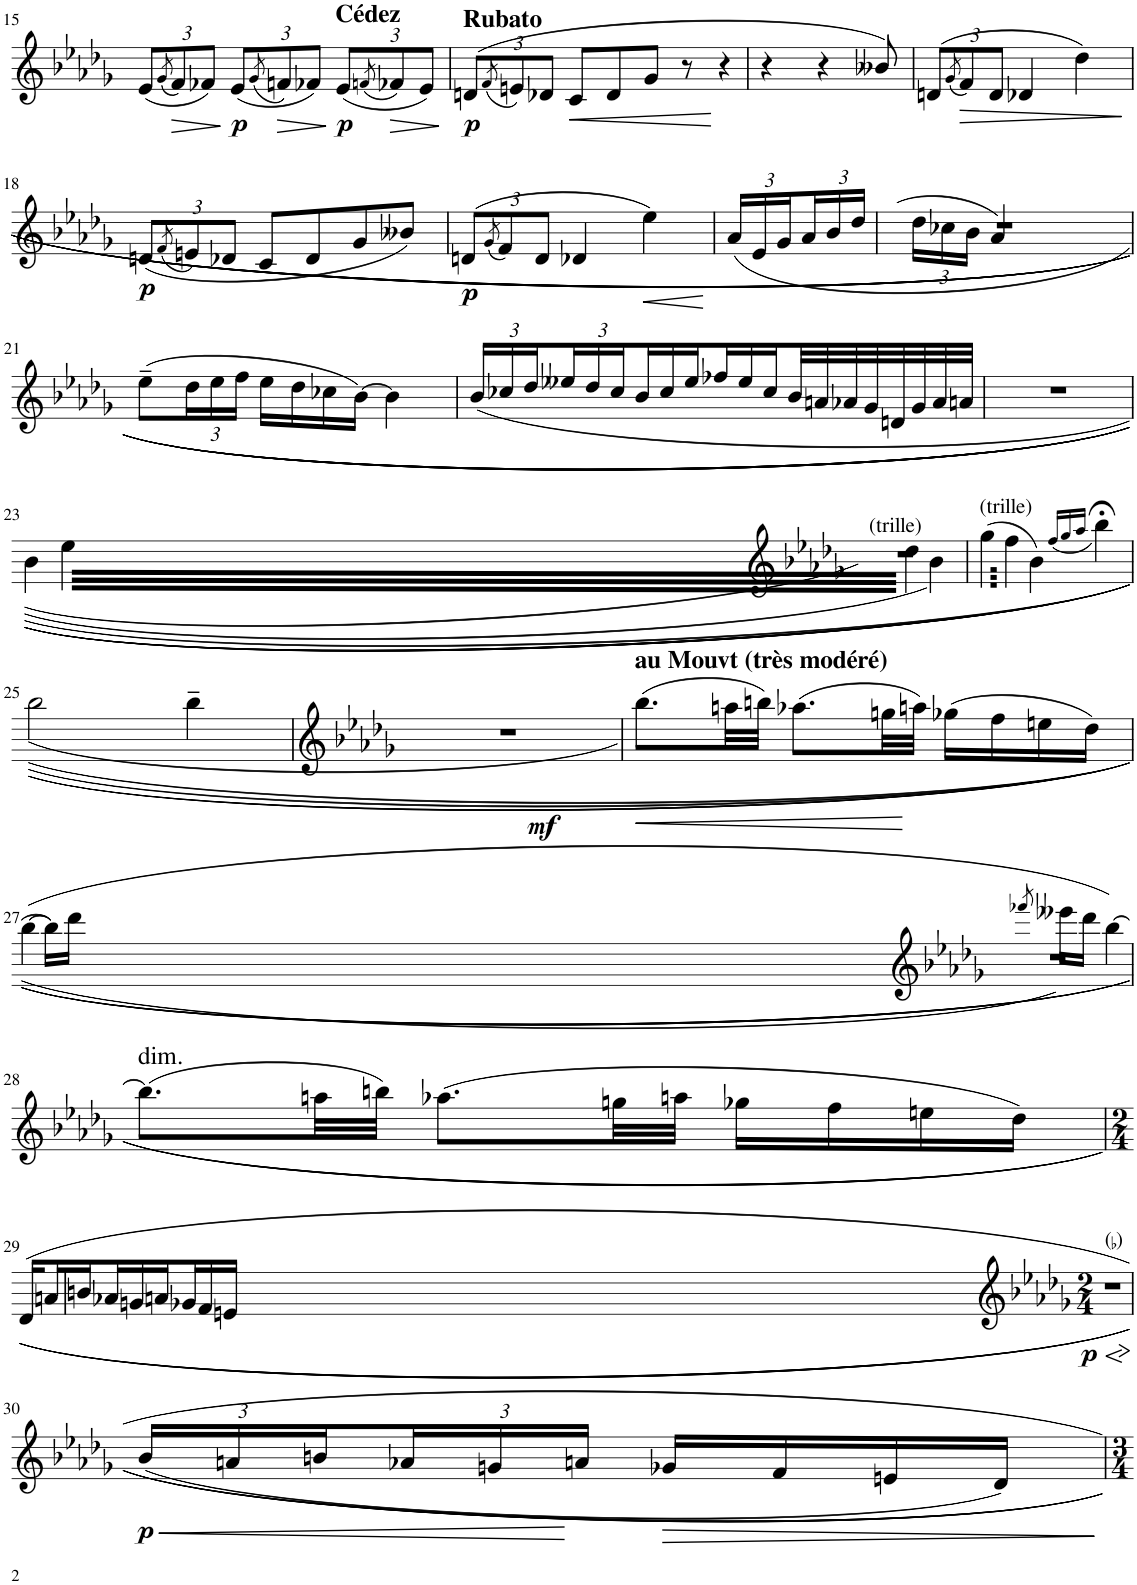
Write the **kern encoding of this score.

**kern	**dynam
*part1	*part1
*staff1	*staff1
*I"Flute	*
*I'Fl	*
!!LO:PB:g=z
*clefG2	*
*k[b-e-a-d-g-]	*
*M3/4	*
*Xbrackettup	*
=15	=15
(12e-/L	.
(8qg-/	.
12f/)	.
12f-X/J)	.
!	!LO:DY:b
(12e-/L	p
(8qg-/	.
12fn/)	.
12f-X/J)	.
!LO:TX:a:B:t=Cédez	!
!	!LO:DY:b
(12e-/L	p
(8qfn/	.
12f-X/)	.
12e-/J)	.
=16	=16
!LO:TX:a:B:t=Rubato	!
!	!LO:DY:b
(12dn/L	p
(8qf/	.
12en/)	.
12d-X/J	.
8c/L	.
8d-/	.
8g-/J	.
8r	.
4r	.
4r	.
4r	.
8b--X/)	.
=17	=17
(12dn/L	.
(8qg-/	.
12f/)	.
12d/J	.
4d-X/	.
4dd-\)	.
!!LO:LB:g=z
=18	=18
!	!LO:DY:b
(12dn/L	p
(8qf/	.
12en/)	.
12d-X/J	.
8c/L	.
8d-/	.
8g-/	.
8b--X/J)	.
=19	=19
!	!LO:DY:b
(12dn/L	p
(8qg-/	.
12f/)	.
12d/J	.
4d-X/	.
!	!LO:HP:b
4ee-\)	<
=20	=20
(24a-/LL	.
24e-/	.
24g-/	.
24a-/	.
24b-/	.
24dd-/JJ)	.
4ryy	.
2.r	.
24dd-\LL	.
24cc-X\	.
24b-\JJ	.
(4a-/	.
!!LO:LB:g=z
=21	=21
(8ee-~\L	.
24dd-\L	.
24ee-\	.
24ff\JJ	.
16ee-\LL	.
16dd-\	.
16cc-X\	.
[16b-\JJ)	.
4b-\]	.
=22	=22
(24b-/LL	.
24cc-X/	.
24dd-/	.
24ee--X/	.
24dd-/	.
24cc-X/)	.
(24b-/	.
24cc-X/	.
24ee--X/	.
24ff-X/	.
24ee--X/	.
24cc-/)	.
(32b-/L	.
32an/	.
32a-X/	.
32g-/	.
32dn/	.
32g-/	.
32a-/	.
32an/JJJ)	.
4ryy	.
2.r	.
!!LO:LB:g=z
=23	=23
4b-\	.
*tremolo	*
(64ee-\LLLL	.
64dd-\	.
64ee-\	.
64dd-\	.
64ee-\	.
64dd-\	.
64ee-\	.
64dd-\	.
64ee-\	.
64dd-\	.
64ee-\	.
64dd-\	.
64ee-\	.
64dd-\	.
64ee-\	.
64dd-\JJJJ	.
!LO:TX:a:t=(trille)	!
2.r	.
64dd-\LLLL	.
64b-\)	.
64dd-\	.
64b-\)	.
64dd-\	.
64b-\)	.
64dd-\	.
64b-\)	.
64dd-\	.
64b-\)	.
64dd-\	.
64b-\)	.
64dd-\	.
64b-\)	.
64dd-\	.
64b-\)JJJJ	.
=24	=24
*brackettup	*
!LO:TX:a:t=(trille)	!
(64gg-\LLLL	.
64ff\	.
64gg-\	.
64ff\	.
64gg-\	.
64ff\	.
64gg-\	.
64ff\	.
64gg-\	.
64ff\	.
64gg-\	.
64ff\	.
64gg-\	.
64ff\	.
64gg-\	.
64ff\JJJJ	.
*Xtremolo	*
4b-\)	.
.	.
.	.
.	.
.	.
.	.
.	.
.	.
(16qff/LL	.
16qgg-/	.
16qaa-/JJ	.
4bb-;<\)	.
!!LO:LB:g=z
=25	=25
*^	*
2bb-\	1ryy	.
4bb-~\	.	.
2%7ryy	.	.
.	1ryy	.
.	4%15ryy	.
2.r	.	.
!	!	!LO:DY:b
.	4ryy	mf
=26	=26	=26
!LO:TX:a:B:t=au Mouvt (très modéré)	!	!
!	!	!LO:HP:b
*v	*v	*
(8.bb-\L	<
32aan\LL	.
32bbn\JJJ)	.
(8.aa-X\L	.
32ggn\LL	.
32aan\JJJ)	[
(16gg-X\LL	.
16ff\	.
16een\	.
16dd-\JJ)	.
!!LO:LB:g=z
=27	=27
([4bb-\	.
16bb-\LL]	.
16ddd-\JJ	.
4.ryy	.
2.r	.
(8qfff-X/	.
16eee--X\LL)	.
16ddd-\JJ	.
[4bb-\)	.
!!LO:LB:g=z
=28	=28
!LO:TX:a:t=dim.	!
(8.bb-\L]	.
32aan\LL	.
32bbn\JJJ)	.
(8.aa-X\L	.
32ggn\LL	.
32aan\JJJ	.
16gg-X\LL	.
16ff\	.
16een\	.
16dd-\JJ)	.
!!LO:LB:g=z
=29	=29
*M2/4	*
16d-/LL	.
24an/	.
24bn/	.
*Xbrackettup	*
24a-X/	.
24gn/	.
24an/	.
16g-X/	.
16f/	.
16en/JJ	.
24%187ryy	.
!LO:TX:a:t=(	!
!LO:TX:a:t=)	!
!	!LO:HP:b
!	!LO:DY:n=1:b
2r	< p
.	[
!!LO:LB:g=z
=30	=30
!	!LO:DY:b
(24b-/LL	p
!	!LO:HP:b
24an/	<
24bn/	.
24a-X/	.
24gn/	.
24an/JJ	[
16g-X/LL	.
16f/	.
16en/	.
16d-/JJ)	.
.	[
=	=
*-	*-
